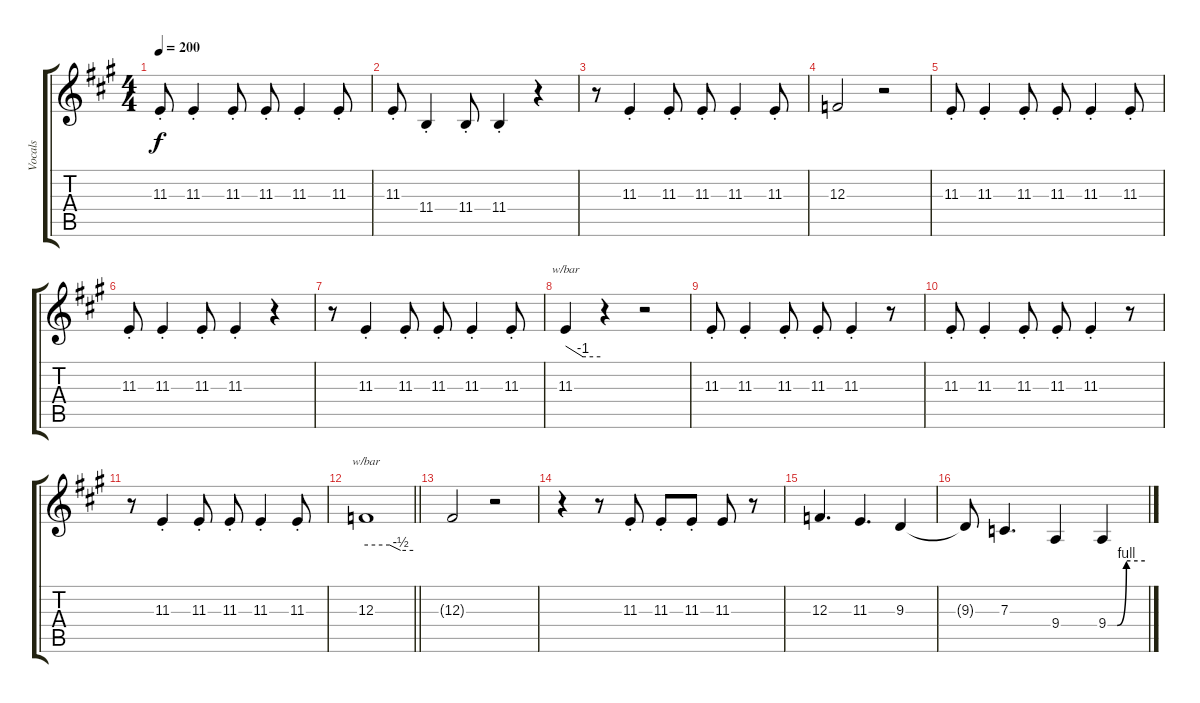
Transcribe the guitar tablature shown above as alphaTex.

\track ("Vocals" "Vocals") {instrument drawbarorgan}
\staff {score tabs}
\tuning (D4 A3 F3 C3 G2 D2) {hide}
\ts (4 4)
\tempo 200
\clef g2
\ks f#minor
11.3{st}.8{dy f} 11.3{st}.4 11.3{st}.8 11.3{st}.8 11.3{st}.4 11.3{st}.8 |
11.3{st}.8 11.4{st}.4 11.4{st}.8 11.4{st}.4 r.4 |
r.8 11.3{st}.4 11.3{st}.8 11.3{st}.8 11.3{st}.4 11.3{st}.8 |
12.3.2 r.2 |
11.3{st}.8 11.3{st}.4 11.3{st}.8 11.3{st}.8 11.3{st}.4 11.3{st}.8 |
11.3{st}.8 11.3{st}.4 11.3{st}.8 11.3{st}.4 r.4 |
r.8 11.3{st}.4 11.3{st}.8 11.3{st}.8 11.3{st}.4 11.3{st}.8 |
11.3.4{tbe (custom default 0 0 30 -4 60 -4)} r.4 r.2 |
11.3{st}.8 11.3{st}.4 11.3{st}.8 11.3{st}.8 11.3{st}.4 r.8 |
11.3{st}.8 11.3{st}.4 11.3{st}.8 11.3{st}.8 11.3{st}.4 r.8 |
r.8 11.3{st}.4 11.3{st}.8 11.3{st}.8 11.3{st}.4 11.3{st}.8 |
\barLineRight lightlight
12.3.1{tbe (custom default 0 0 30 0 44 -2 60 -2)} |
12.3{t}.2 r.2 |
r.4 r.8 11.3{st}.8 11.3{st}.8 11.3{st}.8 11.3.8 r.8 |
12.3.4{d} 11.3.4{d} 9.3.4 |
9.3{t}.8 7.3.4{d} 9.4.4 9.4{be (custom 0 0 15 0 30 4 60 4)}.4
